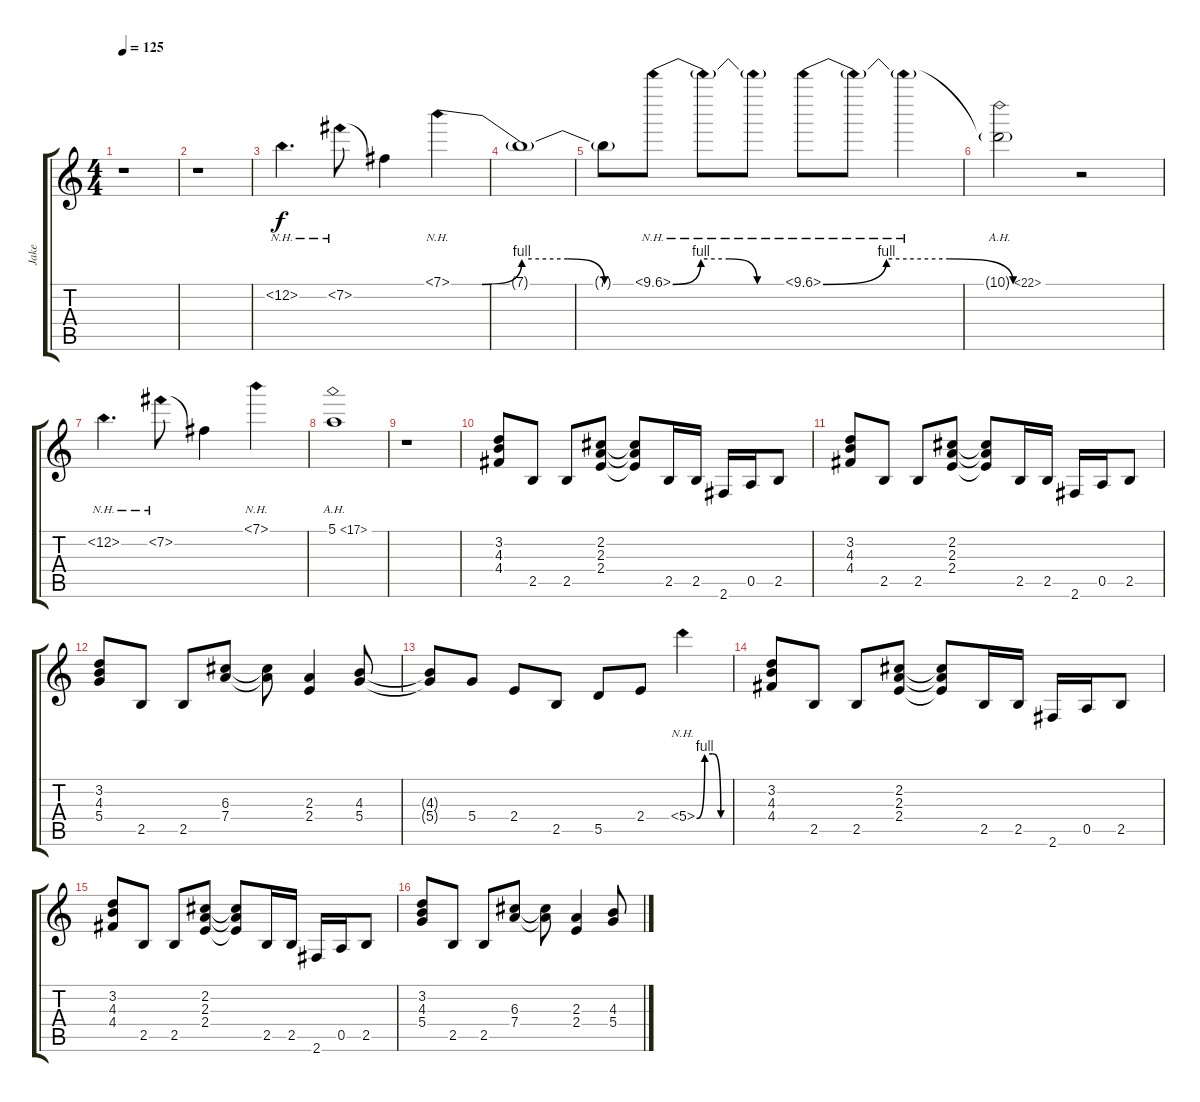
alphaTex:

\track ("Jake" "Jake") {instrument overdrivenguitar}
\staff {score tabs}
\tuning (E4 B3 G3 D3 A2 E2) {hide}
\ts (4 4)
\tempo 125
\clef g2
\ks c
r.1{dy f instrument overdrivenguitar} |
r.1 |
12.2{nh}.4{d} 7.2{nh}.8 7.2{t}.4 7.1{be (custom 0 0 10 0 23 4 38 4 50 0 60 0) nh}.4 |
7.1{t}.1 |
7.1{t}.8 10.1{be (custom 0 0 15 4 30 4 45 0 60 0) nh}.8 10.1{nh t}.8 10.1{nh t}.8 10.1{be (custom 0 0 15 4 30 4 45 0 60 0) nh}.8 10.1{nh t}.8 10.1{nh t}.4 |
10.1{ah 12 t}.2 r.2 |
12.2{nh}.4{d} 7.2{nh}.8 7.2{t}.4 7.1{nh}.4 |
5.1{ah 12}.1 |
r.1 |
(3.2 4.3 4.4).8 2.5.8 2.5.8 (2.2 2.3 2.4).8 (2.2{t} 2.3{t} 2.4{t}).8 2.5.16 2.5.16 2.6.16 0.5.16 2.5.8 |
(3.2 4.3 4.4).8 2.5.8 2.5.8 (2.2 2.3 2.4).8 (2.2{t} 2.3{t} 2.4{t}).8 2.5.16 2.5.16 2.6.16 0.5.16 2.5.8 |
(3.2 4.3 5.4).8 2.5.8 2.5.8 (6.3 7.4).8 (6.3{t} 7.4{t}).8 (2.3 2.4).4 (4.3 5.4).8 |
(4.3{t} 5.4{t}).8 5.4.8 2.4.8 2.5.8 5.5.8 2.4.8 5.4{be (custom 0 0 15 4 30 4 45 0 60 0) nh}.4 |
(3.2 4.3 4.4).8 2.5.8 2.5.8 (2.2 2.3 2.4).8 (2.2{t} 2.3{t} 2.4{t}).8 2.5.16 2.5.16 2.6.16 0.5.16 2.5.8 |
(3.2 4.3 4.4).8 2.5.8 2.5.8 (2.2 2.3 2.4).8 (2.2{t} 2.3{t} 2.4{t}).8 2.5.16 2.5.16 2.6.16 0.5.16 2.5.8 |
(3.2 4.3 5.4).8 2.5.8 2.5.8 (6.3 7.4).8 (6.3{t} 7.4{t}).8 (2.3 2.4).4 (4.3 5.4).8
